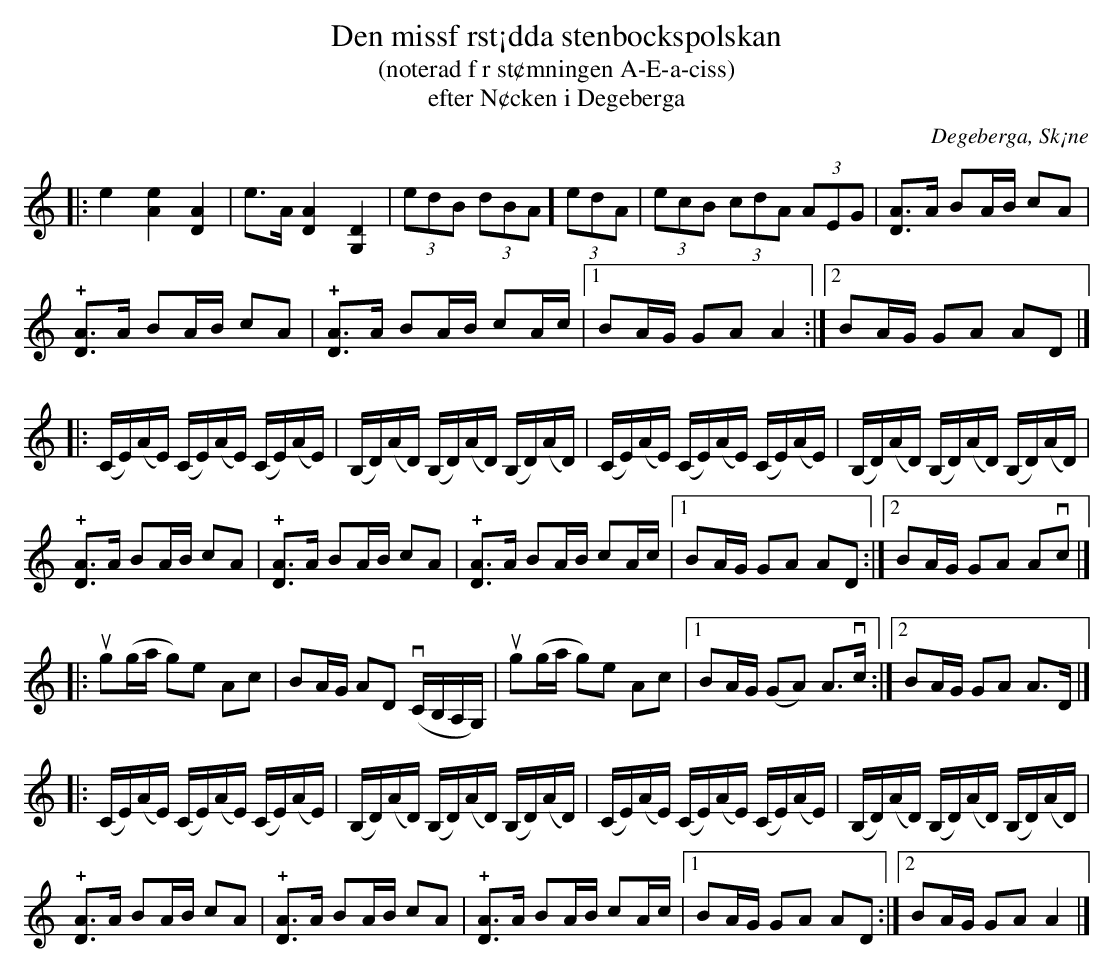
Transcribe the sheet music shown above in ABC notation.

X:1
T:Den missf rst¡dda stenbockspolskan
T:(noterad f r st¢mningen A-E-a-ciss)
T:efter N¢cken i Degeberga
O:Degeberga, Sk¡ne
U:o=+open+
M:none
K:Am
[L:1/8]|:e2 [A2e2] [D2A2] |e>A [DA]2 [G,D]2 | (3edB (3dBA] (3edA | (3ecB (3cdA (3AEG|[DA]>A BA/B/ cA |
 !+![DA]>A BA/B/ cA | !+![DA]>A BA/B/ cA/c/ |1 BA/G/ GA A2 :|2 BA/G/ GA AD |]
[L:1/16]|: (CE)(AE) (CE)(AE) (CE)(AE) | (B,D)(AD) (B,D)(AD) (B,D)(AD) | (CE)(AE) (CE)(AE) (CE)(AE) | (B,D)(AD) (B,D)(AD) (B,D)(AD) |
[L:1/8] !+![DA]>A BA/B/ cA | !+![DA]>A BA/B/ cA | !+![DA]>A BA/B/ cA/c/ |1 BA/G/ GA AD :|2 BA/G/ GA Avc |]
[L:1/8] |: ug(g/a/ g)e Ac | BA/G/ AD v(C/B,/A,/G,/) | ug(g/a/ g)e Ac |1 BA/G/ (GA) A>vc :|2 BA/G/ GA A>D |]
[L:1/16]|: (CE)(AE) (CE)(AE) (CE)(AE) | (B,D)(AD) (B,D)(AD) (B,D)(AD) | (CE)(AE) (CE)(AE) (CE)(AE) | (B,D)(AD) (B,D)(AD) (B,D)(AD) |
[L:1/8] !+![DA]>A BA/B/ cA | !+![DA]>A BA/B/ cA | !+![DA]>A BA/B/ cA/c/ |1 BA/G/ GA AD :|2 BA/G/ GA A2 |]
